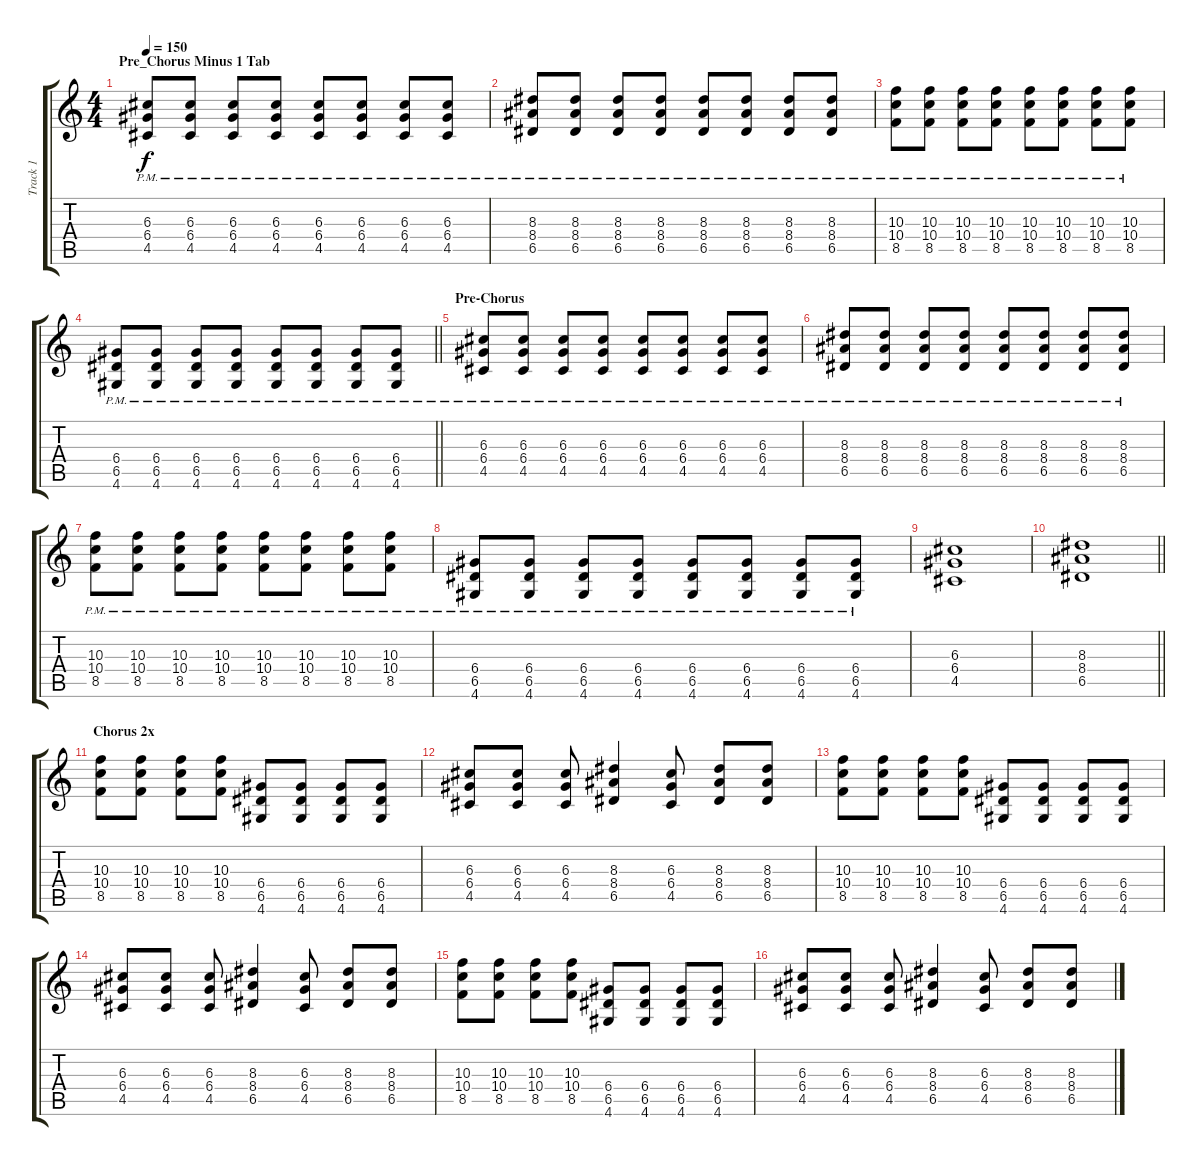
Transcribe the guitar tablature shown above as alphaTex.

\track ("Track 1" "Track 1") {instrument overdrivenguitar}
\staff {score tabs}
\tuning (E4 B3 G3 D3 A2 E2) {hide}
\ts (4 4)
\section ("" "Pre_Chorus Minus 1 Tab")
\tempo 150
\clef g2
\ks c
(6.3{pm} 6.4{pm} 4.5{pm}).8{dy f} (6.3{pm} 6.4{pm} 4.5{pm}).8 (6.3{pm} 6.4{pm} 4.5{pm}).8 (6.3{pm} 6.4{pm} 4.5{pm}).8 (6.3{pm} 6.4{pm} 4.5{pm}).8 (6.3{pm} 6.4{pm} 4.5{pm}).8 (6.3{pm} 6.4{pm} 4.5{pm}).8 (6.3{pm} 6.4{pm} 4.5{pm}).8 |
(8.3{pm} 8.4{pm} 6.5{pm}).8 (8.3{pm} 8.4{pm} 6.5{pm}).8 (8.3{pm} 8.4{pm} 6.5{pm}).8 (8.3{pm} 8.4{pm} 6.5{pm}).8 (8.3{pm} 8.4{pm} 6.5{pm}).8 (8.3{pm} 8.4{pm} 6.5{pm}).8 (8.3{pm} 8.4{pm} 6.5{pm}).8 (8.3{pm} 8.4{pm} 6.5{pm}).8 |
(10.3{pm} 10.4{pm} 8.5{pm}).8 (10.3{pm} 10.4{pm} 8.5{pm}).8 (10.3{pm} 10.4{pm} 8.5{pm}).8 (10.3{pm} 10.4{pm} 8.5{pm}).8 (10.3{pm} 10.4{pm} 8.5{pm}).8 (10.3{pm} 10.4{pm} 8.5{pm}).8 (10.3{pm} 10.4{pm} 8.5{pm}).8 (10.3{pm} 10.4{pm} 8.5{pm}).8 |
\barLineRight lightlight
(6.4{pm} 6.5{pm} 4.6{pm}).8 (6.4{pm} 6.5{pm} 4.6{pm}).8 (6.4{pm} 6.5{pm} 4.6{pm}).8 (6.4{pm} 6.5{pm} 4.6{pm}).8 (6.4{pm} 6.5{pm} 4.6{pm}).8 (6.4{pm} 6.5{pm} 4.6{pm}).8 (6.4{pm} 6.5{pm} 4.6{pm}).8 (6.4{pm} 6.5{pm} 4.6{pm}).8 |
\section ("" "Pre-Chorus")
(6.3{pm} 6.4{pm} 4.5{pm}).8 (6.3{pm} 6.4{pm} 4.5{pm}).8 (6.3{pm} 6.4{pm} 4.5{pm}).8 (6.3{pm} 6.4{pm} 4.5{pm}).8 (6.3{pm} 6.4{pm} 4.5{pm}).8 (6.3{pm} 6.4{pm} 4.5{pm}).8 (6.3{pm} 6.4{pm} 4.5{pm}).8 (6.3{pm} 6.4{pm} 4.5{pm}).8 |
(8.3{pm} 8.4{pm} 6.5{pm}).8 (8.3{pm} 8.4{pm} 6.5{pm}).8 (8.3{pm} 8.4{pm} 6.5{pm}).8 (8.3{pm} 8.4{pm} 6.5{pm}).8 (8.3{pm} 8.4{pm} 6.5{pm}).8 (8.3{pm} 8.4{pm} 6.5{pm}).8 (8.3{pm} 8.4{pm} 6.5{pm}).8 (8.3{pm} 8.4{pm} 6.5{pm}).8 |
(10.3{pm} 10.4{pm} 8.5{pm}).8 (10.3{pm} 10.4{pm} 8.5{pm}).8 (10.3{pm} 10.4{pm} 8.5{pm}).8 (10.3{pm} 10.4{pm} 8.5{pm}).8 (10.3{pm} 10.4{pm} 8.5{pm}).8 (10.3{pm} 10.4{pm} 8.5{pm}).8 (10.3{pm} 10.4{pm} 8.5{pm}).8 (10.3{pm} 10.4{pm} 8.5{pm}).8 |
(6.4{pm} 6.5{pm} 4.6{pm}).8 (6.4{pm} 6.5{pm} 4.6{pm}).8 (6.4{pm} 6.5{pm} 4.6{pm}).8 (6.4{pm} 6.5{pm} 4.6{pm}).8 (6.4{pm} 6.5{pm} 4.6{pm}).8 (6.4{pm} 6.5{pm} 4.6{pm}).8 (6.4{pm} 6.5{pm} 4.6{pm}).8 (6.4{pm} 6.5{pm} 4.6{pm}).8 |
(6.3 6.4 4.5).1 |
\barLineRight lightlight
(8.3 8.4 6.5).1 |
\section ("" "Chorus 2x")
(10.3 10.4 8.5).8 (10.3 10.4 8.5).8 (10.3 10.4 8.5).8 (10.3 10.4 8.5).8 (6.4 6.5 4.6).8 (6.4 6.5 4.6).8 (6.4 6.5 4.6).8 (6.4 6.5 4.6).8 |
(6.3 6.4 4.5).8 (6.3 6.4 4.5).8 (6.3 6.4 4.5).8 (8.3 8.4 6.5).4 (6.3 6.4 4.5).8 (8.3 8.4 6.5).8 (8.3 8.4 6.5).8 |
(10.3 10.4 8.5).8 (10.3 10.4 8.5).8 (10.3 10.4 8.5).8 (10.3 10.4 8.5).8 (6.4 6.5 4.6).8 (6.4 6.5 4.6).8 (6.4 6.5 4.6).8 (6.4 6.5 4.6).8 |
(6.3 6.4 4.5).8 (6.3 6.4 4.5).8 (6.3 6.4 4.5).8 (8.3 8.4 6.5).4 (6.3 6.4 4.5).8 (8.3 8.4 6.5).8 (8.3 8.4 6.5).8 |
(10.3 10.4 8.5).8 (10.3 10.4 8.5).8 (10.3 10.4 8.5).8 (10.3 10.4 8.5).8 (6.4 6.5 4.6).8 (6.4 6.5 4.6).8 (6.4 6.5 4.6).8 (6.4 6.5 4.6).8 |
(6.3 6.4 4.5).8 (6.3 6.4 4.5).8 (6.3 6.4 4.5).8 (8.3 8.4 6.5).4 (6.3 6.4 4.5).8 (8.3 8.4 6.5).8 (8.3 8.4 6.5).8
